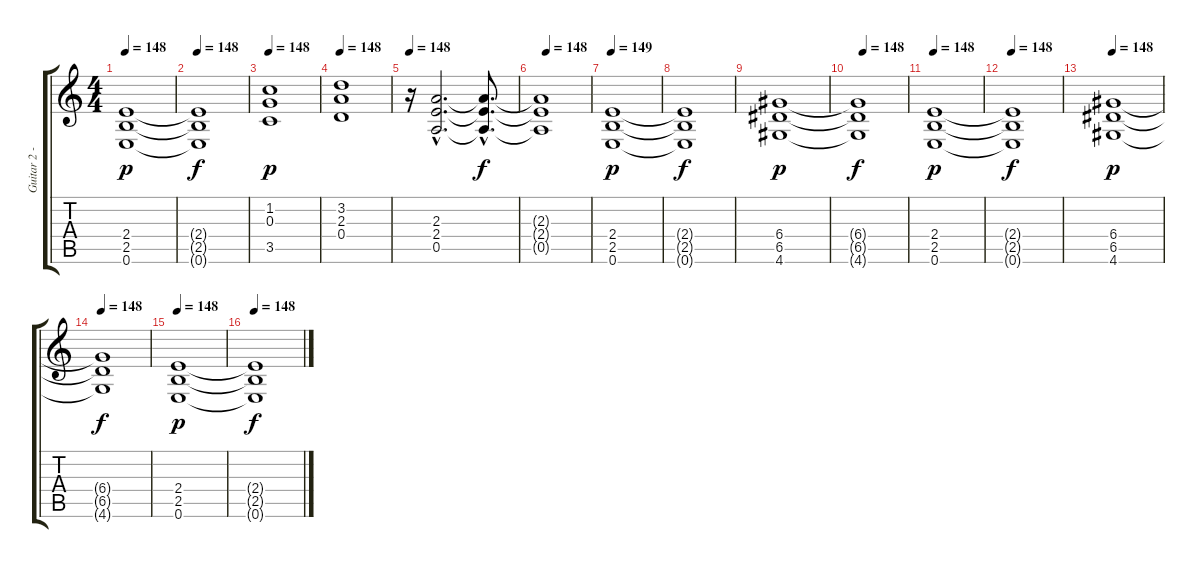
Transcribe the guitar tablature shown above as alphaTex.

\track ("Guitar 2 - Eric Melvin" "Guitar 2 -") {instrument distortionguitar}
\staff {score tabs}
\tuning (E4 B3 G3 D3 A2 E2) {hide}
\ts (4 4)
\tempo 148
\clef g2
\ks c
(2.4 2.5 0.6).1{dy p} |
\tempo 148
(2.4{t} 2.5{t} 0.6{t}).1{dy f} |
\tempo 148
(1.2 0.3 3.5).1{dy p} |
\tempo 148
(3.2 2.3 0.4).1 |
\tempo 148
r.16 (2.3{hac} 2.4{hac} 0.5{hac}).2{d} (2.3{hac t} 2.4{hac t} 0.5{hac t}).8{d dy f} |
\tempo (148 0.125)
(2.3{t} 2.4{t} 0.5{t}).1 |
\tempo 149
(2.4 2.5 0.6).1{dy p} |
(2.4{t} 2.5{t} 0.6{t}).1{dy f} |
(6.4 6.5 4.6).1{dy p} |
\tempo (148 0.125)
(6.4{t} 6.5{t} 4.6{t}).1{dy f} |
\tempo 148
(2.4 2.5 0.6).1{dy p} |
\tempo 148
(2.4{t} 2.5{t} 0.6{t}).1{dy f} |
\tempo 148
(6.4 6.5 4.6).1{dy p} |
\tempo 148
(6.4{t} 6.5{t} 4.6{t}).1{dy f} |
\tempo 148
(2.4 2.5 0.6).1{dy p} |
\tempo 148
(2.4{t} 2.5{t} 0.6{t}).1{dy f}
